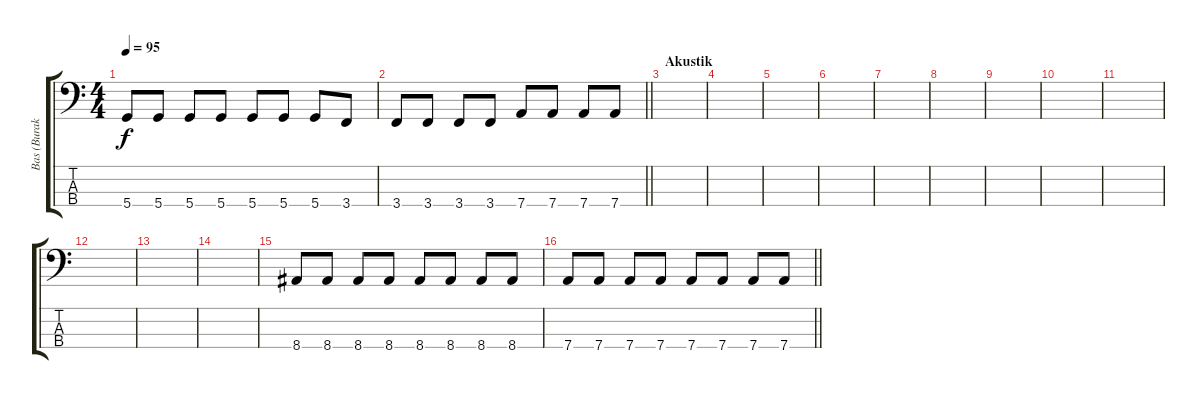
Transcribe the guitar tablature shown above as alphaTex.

\track ("Bas (Burak Güven)" "Bas (Burak") {instrument electricbassfinger}
\staff {score tabs}
\tuning (F2 C2 G1 D1) {hide}
\ts (4 4)
\tempo 95
\clef f4
\ks c
5.4.8{dy f} 5.4.8 5.4.8 5.4.8 5.4.8 5.4.8 5.4.8 3.4.8 |
\barLineRight lightlight
3.4.8 3.4.8 3.4.8 3.4.8 7.4.8 7.4.8 7.4.8 7.4.8 |
\section ("" "Akustik")
|
|
|
|
|
|
|
|
|
|
|
|
8.4.8 8.4.8 8.4.8 8.4.8 8.4.8 8.4.8 8.4.8 8.4.8 |
\barLineRight lightlight
7.4.8 7.4.8 7.4.8 7.4.8 7.4.8 7.4.8 7.4.8 7.4.8
